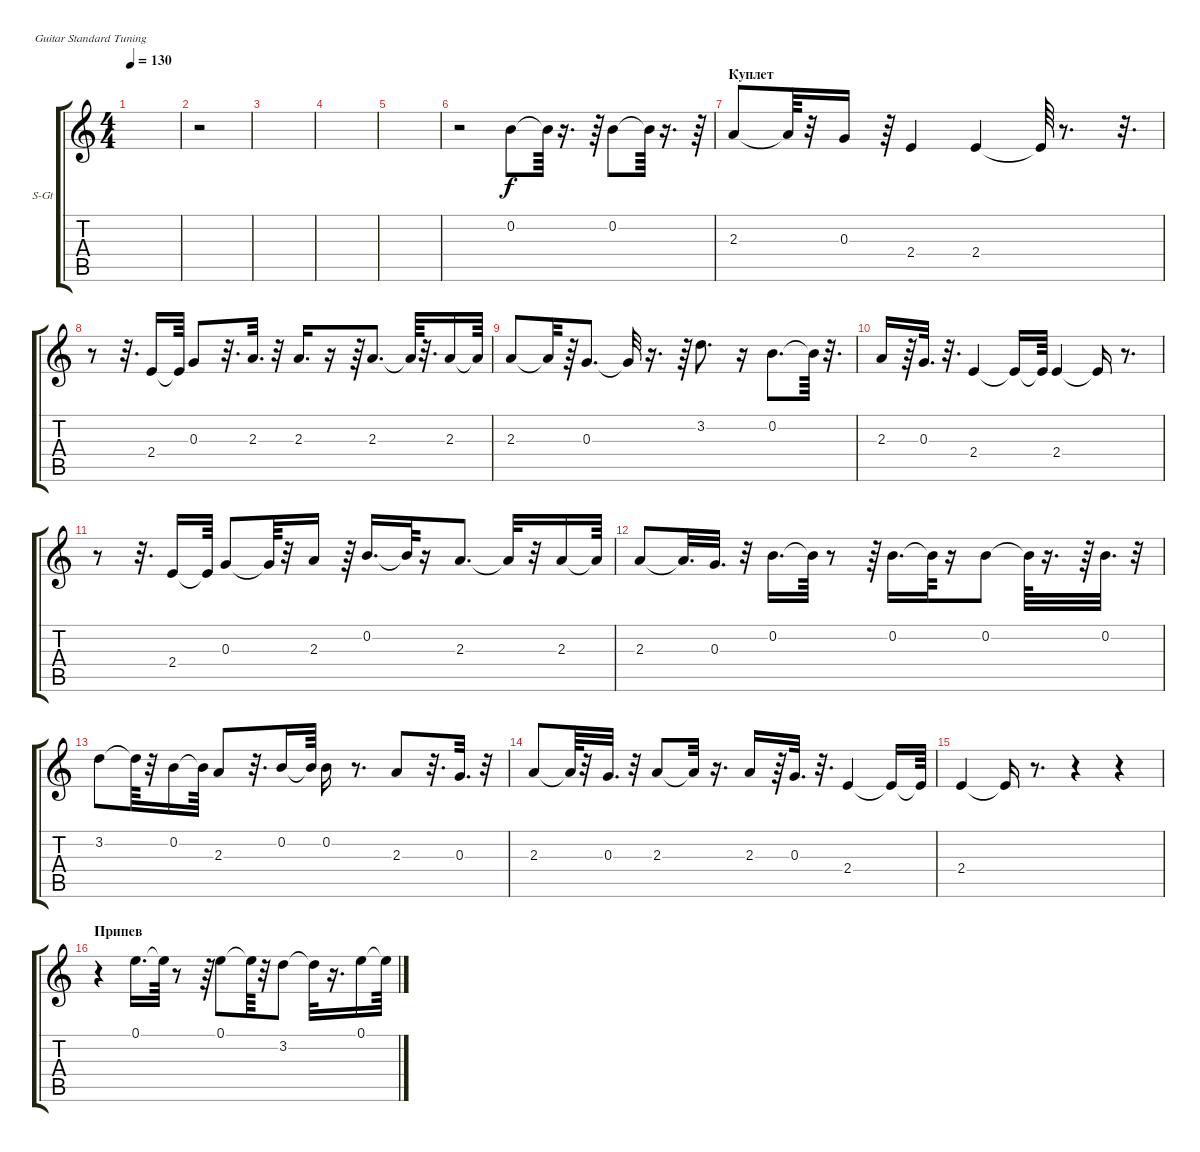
\defaultSystemsLayout 4
\bracketExtendMode groupsimilarinstruments
\firstSystemTrackNameOrientation horizontal
\otherSystemsTrackNameOrientation horizontal
\track ("В. Бутусов (вокал)" "S-Gt") {instrument acousticguitarsteel}
\staff {score tabs}
\tuning (E4 B3 G3 D3 A2 E2)
\ts (4 4)
\tempo 130
\clef g2
\ks c
|
r.2 |
|
|
|
r.2 0.2.8 0.2{t}.64 r.16{d} r.64 0.2.8 0.2{t}.64 r.16{d} r.64 |
\section ("" "Куплет")
2.3.8 2.3{t}.64 r.32 0.3.16 r.64 2.4.4 2.4.4 2.4{t}.64 r.8{d} r.32{d} |
r.8 r.32{d} 2.4.16 2.4{t}.64 0.3.8 r.32{d} 2.3.32{d} r.32 2.3.16{d} r.16 r.64 2.3.8{d} 2.3{t}.64 r.32{d} 2.3.16 2.3{t}.64 |
2.3.8 2.3{t}.32 r.64 0.3.8{d} 0.3{t}.32 r.16{d} r.64 3.2.8{d} r.16 0.2.8{d} 0.2{t}.64 r.32{d} |
2.3.16 r.64 0.3.32{d} r.32{d} 2.4.4 2.4{t}.16 2.4{t}.64 2.4.4 2.4{t}.16 r.8{d} |
r.8 r.32{d} 2.4.16 2.4{t}.64 0.3.8 0.3{t}.64 r.32 2.3.16 r.64 0.2.16{d} 0.2{t}.64 r.16 2.3.8{d} 2.3{t}.32 r.32 2.3.16 2.3{t}.64 |
2.3.8 2.3{t}.32{d} 0.3.32{d} r.32 0.2.16{d} 0.2{t}.64 r.8 r.64 0.2.16{d} 0.2{t}.64 r.16 0.2.8 0.2{t}.64 r.16{d} r.64 0.2.32{d} r.32 |
3.2.8 3.2{t}.64 r.32 0.2.16 0.2{t}.64 2.3.8 r.32{d} 0.2.16 0.2{t}.64 0.2.16 r.8{d} 2.3.8 r.32{d} 0.3.32{d} r.32 |
2.3.8 2.3{t}.64 r.32 0.3.32{d} r.32 2.3.8 2.3{t}.32 r.16{d} 2.3.16 r.64 0.3.32{d} r.32{d} 2.4.4 2.4{t}.16 2.4{t}.64 |
2.4.4 2.4{t}.16 r.8{d} r.4 r.4 |
\section ("" "Припев")
r.4 0.1.16{d} 0.1{t}.64 r.8 r.64 0.1.8 0.1{t}.64 r.32 3.2.8 3.2{t}.32 r.16{d} 0.1.16 0.1{t}.64
